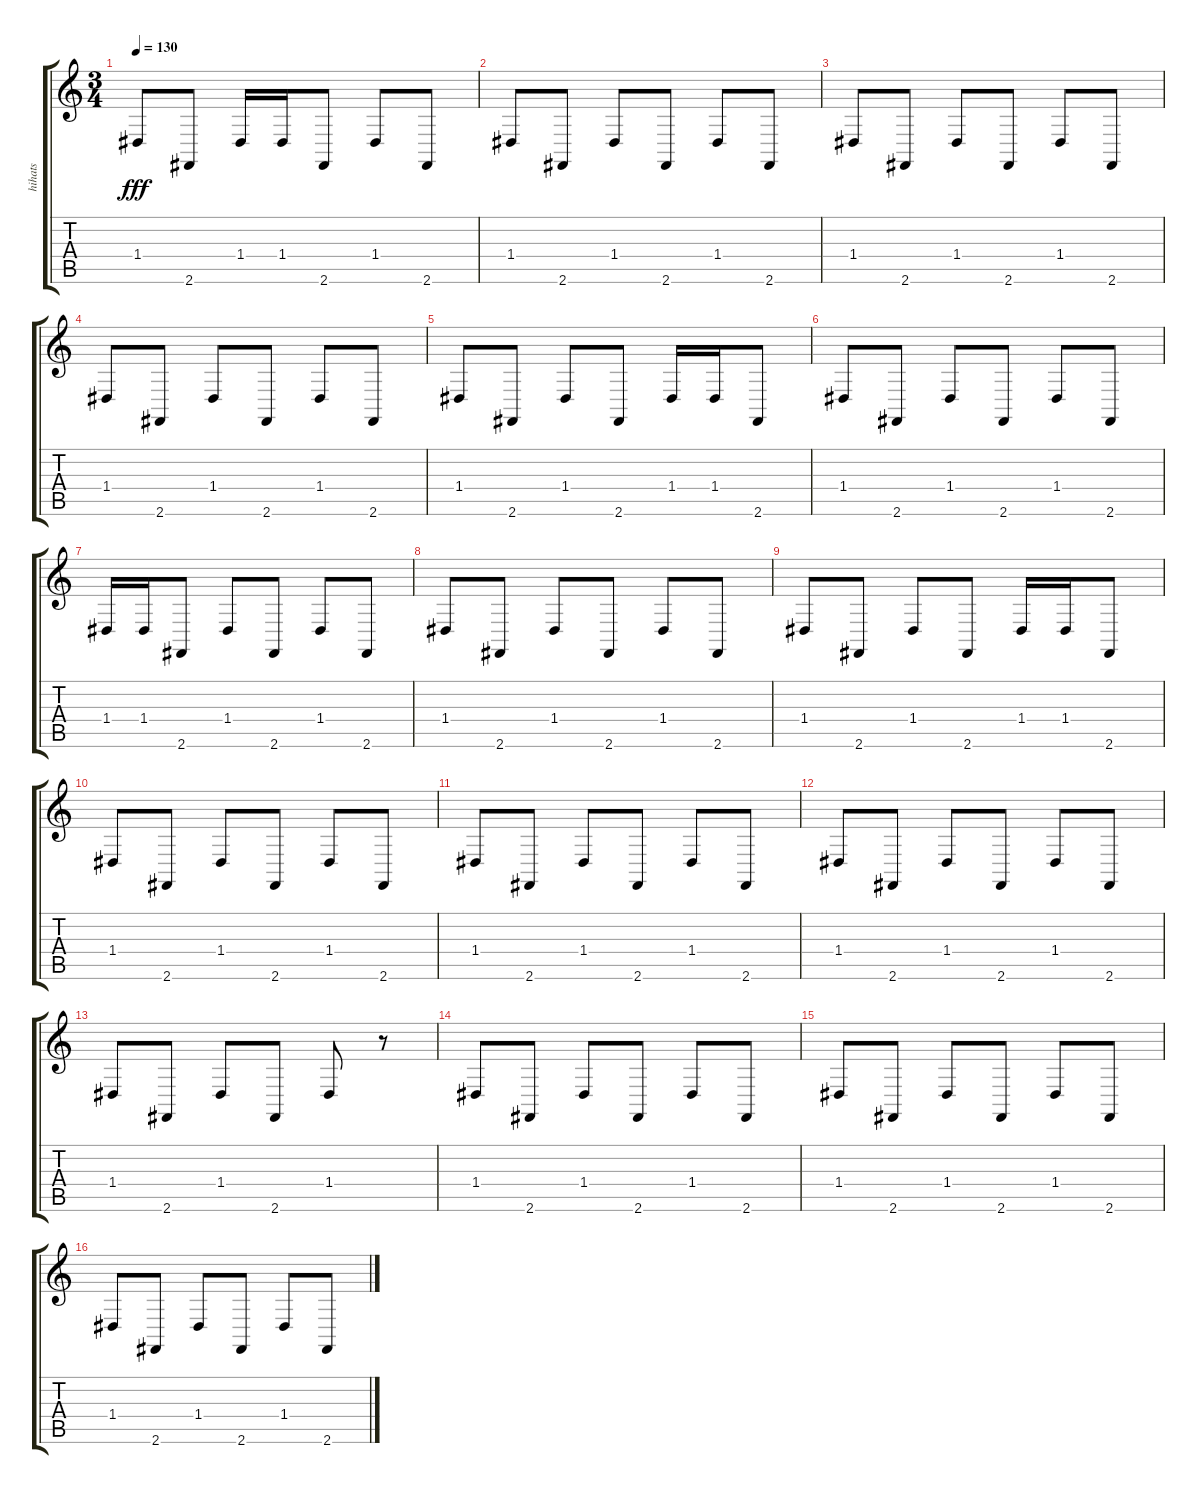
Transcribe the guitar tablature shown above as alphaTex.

\track ("hihats" "hihats") {instrument drawbarorgan}
\staff {score tabs}
\tuning (E4 B3 G3 D3 A2 E2) {hide}
\ts (3 4)
\tempo 130
\clef g2
\ks c
1.4.8{dy fff} 2.6.8 1.4.16 1.4.16 2.6.8 1.4.8 2.6.8 |
1.4.8 2.6.8 1.4.8 2.6.8 1.4.8 2.6.8 |
1.4.8 2.6.8 1.4.8 2.6.8 1.4.8 2.6.8 |
1.4.8 2.6.8 1.4.8 2.6.8 1.4.8 2.6.8 |
1.4.8 2.6.8 1.4.8 2.6.8 1.4.16 1.4.16 2.6.8 |
1.4.8 2.6.8 1.4.8 2.6.8 1.4.8 2.6.8 |
1.4.16 1.4.16 2.6.8 1.4.8 2.6.8 1.4.8 2.6.8 |
1.4.8 2.6.8 1.4.8 2.6.8 1.4.8 2.6.8 |
1.4.8 2.6.8 1.4.8 2.6.8 1.4.16 1.4.16 2.6.8 |
1.4.8 2.6.8 1.4.8 2.6.8 1.4.8 2.6.8 |
1.4.8 2.6.8 1.4.8 2.6.8 1.4.8 2.6.8 |
1.4.8 2.6.8 1.4.8 2.6.8 1.4.8 2.6.8 |
1.4.8 2.6.8 1.4.8 2.6.8 1.4.8 r.8 |
1.4.8 2.6.8 1.4.8 2.6.8 1.4.8 2.6.8 |
1.4.8 2.6.8 1.4.8 2.6.8 1.4.8 2.6.8 |
1.4.8 2.6.8 1.4.8 2.6.8 1.4.8 2.6.8
